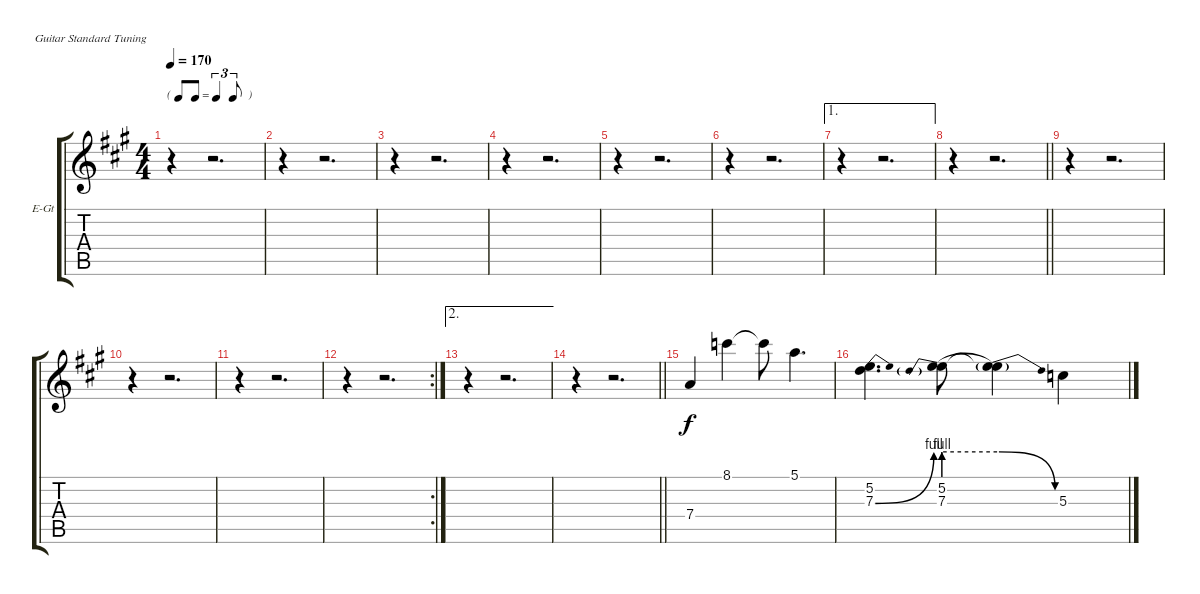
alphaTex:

\bracketExtendMode groupsimilarinstruments
\firstSystemTrackNameOrientation horizontal
\otherSystemsTrackNameOrientation horizontal
\track ("Harrison Solo" "E-Gt") {instrument electricguitarclean}
\staff {score tabs}
\tuning (E4 B3 G3 D3 A2 E2)
\ts (4 4)
\tf triplet8th
\tempo 170
\clef g2
\ks a
r.4{dy f} r.2{d} |
r.4 r.2{d} |
r.4 r.2{d} |
r.4 r.2{d} |
r.4 r.2{d} |
r.4 r.2{d} |
\ae 1
r.4 r.2{d} |
\barLineRight lightlight
r.4 r.2{d} |
r.4 r.2{d} |
r.4 r.2{d} |
r.4 r.2{d} |
\rc 2
r.4 r.2{d} |
\ae 2
r.4 r.2{d} |
\barLineRight lightlight
r.4 r.2{d} |
7.4.4 8.1.4 8.1{t}.8 5.1.4{d} |
(5.2 7.3{be (bend 0 0 60 4)}).4{d} (5.2 7.3{be (prebend 0 4 60 4)}).8 (5.2{t} 7.3{be (release 0 4 60 0) t}).4 5.3.4
